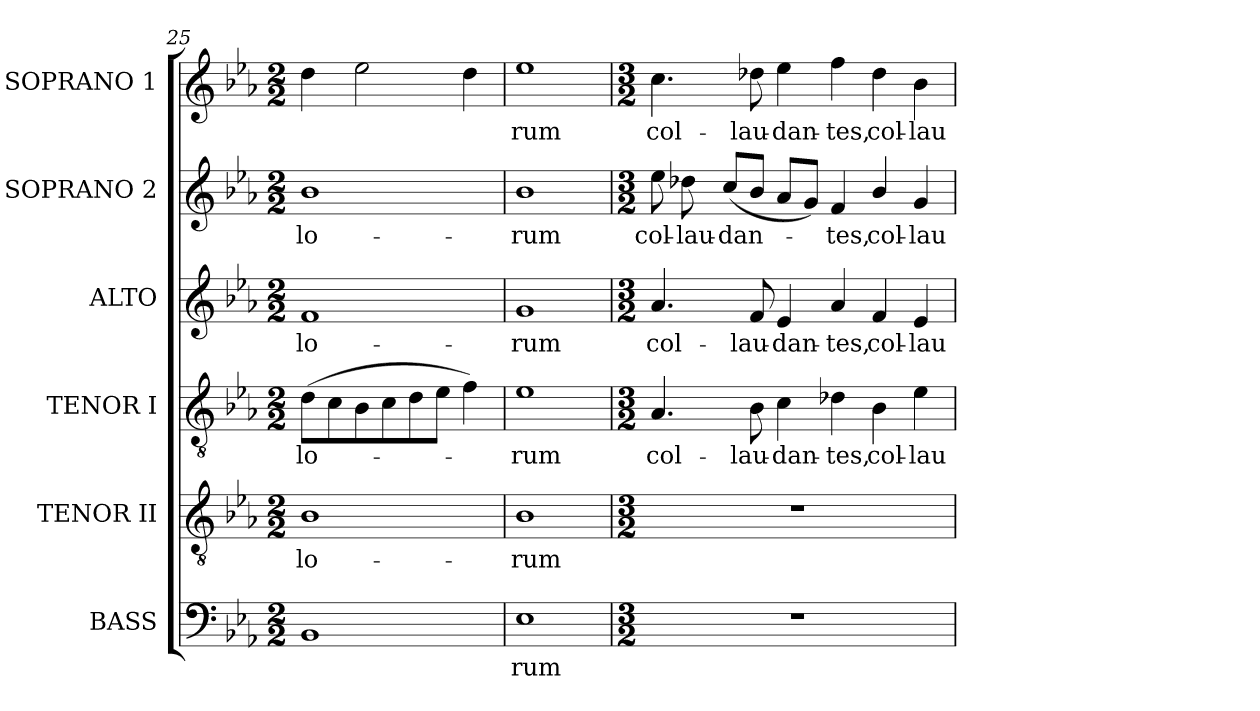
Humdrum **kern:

**kern	**text	**kern	**text	**kern	**text	**kern	**text	**kern	**text	**kern	**text
*part6	*part6	*part5	*part5	*part4	*part4	*part3	*part3	*part2	*part2	*part1	*part1
*staff6	*staff6	*staff5	*staff5	*staff4	*staff4	*staff3	*staff3	*staff2	*staff2	*staff1	*staff1
*I"BASS	*	*I"TENOR II	*	*I"TENOR I	*	*I"ALTO	*	*I"SOPRANO 2	*	*I"SOPRANO 1	*
*clefF4	*	*clefGv2	*	*clefGv2	*	*clefG2	*	*clefG2	*	*clefG2	*
*	*	*ITrd7c12	*	*ITrd7c12	*	*	*	*	*	*	*
*k[b-e-a-]	*	*k[b-e-a-]	*	*k[b-e-a-]	*	*k[b-e-a-]	*	*k[b-e-a-]	*	*k[b-e-a-]	*
*E-:	*	*E-:	*	*E-:	*	*E-:	*	*E-:	*	*E-:	*
*M2/2	*	*M2/2	*	*M2/2	*	*M2/2	*	*M2/2	*	*M2/2	*
=25	=25	=25	=25	=25	=25	=25	=25	=25	=25	=25	=25
!	!	!	!LO:LY:b:color=#000000	!	!	!	!	!	!	!	!
!	!	!	!	!	!LO:LY:b:color=#000000	!	!	!	!	!	!
!	!	!	!	!	!	!	!LO:LY:b:color=#000000	!	!	!	!
!	!	!	!	!	!	!	!	!	!LO:LY:b:color=#000000	!	!
1BB-i	.	1BB-i	-lo-	(8Di\L	-lo-	1fi	-lo-	1b-i	-lo-	4ddi\	.
.	.	.	.	8Ci\	.	.	.	.	.	.	.
.	.	.	.	8BB-i\	.	.	.	.	.	2ee-i\	.
.	.	.	.	8Ci\	.	.	.	.	.	.	.
.	.	.	.	8Di\	.	.	.	.	.	.	.
.	.	.	.	8E-i\J	.	.	.	.	.	.	.
.	.	.	.	4Fi\)	.	.	.	.	.	4ddi\	.
=26	=26	=26	=26	=26	=26	=26	=26	=26	=26	=26	=26
!	!LO:LY:b:color=#000000	!	!	!	!	!	!	!	!	!	!
!	!	!	!LO:LY:b:color=#000000	!	!	!	!	!	!	!	!
!	!	!	!	!	!LO:LY:b:color=#000000	!	!	!	!	!	!
!	!	!	!	!	!	!	!LO:LY:b:color=#000000	!	!	!	!
!	!	!	!	!	!	!	!	!	!LO:LY:b:color=#000000	!	!
!	!	!	!	!	!	!	!	!	!	!	!LO:LY:b:color=#000000
1E-i	-rum	1BB-i	-rum	1E-i	-rum	1gi	-rum	1b-i	-rum	1ee-i	-rum
=27	=27	=27	=27	=27	=27	=27	=27	=27	=27	=27	=27
*M3/2	*	*M3/2	*	*M3/2	*	*M3/2	*	*M3/2	*	*M3/2	*
!LO:N:vis=1	!	!LO:N:vis=1	!	!	!	!	!	!	!	!	!
!	!	!	!	!	!LO:LY:b:color=#000000	!	!	!	!	!	!
!	!	!	!	!	!	!	!LO:LY:b:color=#000000	!	!	!	!
!	!	!	!	!	!	!	!	!	!LO:LY:b:color=#000000	!	!
!	!	!	!	!	!	!	!	!	!	!	!LO:LY:b:color=#000000
1.r	.	1.r	.	4.AA-i/	col-	4.a-i/	col-	8ee-i\	col-	4.cci\	col-
!	!	!	!	!	!	!	!	!	!LO:LY:b:color=#000000	!	!
.	.	.	.	.	.	.	.	8dd-Xi\	-lau-	.	.
!	!	!	!	!	!	!	!	!	!LO:LY:b:color=#000000	!	!
.	.	.	.	.	.	.	.	(8cci/L	-dan-	.	.
!	!	!	!	!	!LO:LY:b:color=#000000	!	!	!	!	!	!
!	!	!	!	!	!	!	!LO:LY:b:color=#000000	!	!	!	!
!	!	!	!	!	!	!	!	!	!	!	!LO:LY:b:color=#000000
.	.	.	.	8BB-i\	-lau-	8fi/	-lau-	8b-i/J	.	8dd-Xi\	-lau-
!	!	!	!	!	!LO:LY:b:color=#000000	!	!	!	!	!	!
!	!	!	!	!	!	!	!LO:LY:b:color=#000000	!	!	!	!
!	!	!	!	!	!	!	!	!	!	!	!LO:LY:b:color=#000000
.	.	.	.	4Ci\	-dan-	4e-i/	-dan-	8a-i/L	.	4ee-i\	-dan-
.	.	.	.	.	.	.	.	8gi/J)	.	.	.
!	!	!	!	!	!LO:LY:b:color=#000000	!	!	!	!	!	!
!	!	!	!	!	!	!	!LO:LY:b:color=#000000	!	!	!	!
!	!	!	!	!	!	!	!	!	!LO:LY:b:color=#000000	!	!
!	!	!	!	!	!	!	!	!	!	!	!LO:LY:b:color=#000000
.	.	.	.	4D-Xi\	-tes,	4a-i/	-tes,	4fi/	-tes,	4ffi\	-tes,
!	!	!	!	!	!LO:LY:b:color=#000000	!	!	!	!	!	!
!	!	!	!	!	!	!	!LO:LY:b:color=#000000	!	!	!	!
!	!	!	!	!	!	!	!	!	!LO:LY:b:color=#000000	!	!
!	!	!	!	!	!	!	!	!	!	!	!LO:LY:b:color=#000000
.	.	.	.	4BB-i\	col-	4fi/	col-	4b-i/	col-	4dd-i\	col-
!	!	!	!	!	!LO:LY:b:color=#000000	!	!	!	!	!	!
!	!	!	!	!	!	!	!LO:LY:b:color=#000000	!	!	!	!
!	!	!	!	!	!	!	!	!	!LO:LY:b:color=#000000	!	!
!	!	!	!	!	!	!	!	!	!	!	!LO:LY:b:color=#000000
.	.	.	.	4E-i\	-lau-	4e-i/	-lau-	4gi/	-lau-	4b-i\	-lau-
=	=	=	=	=	=	=	=	=	=	=	=
*-	*-	*-	*-	*-	*-	*-	*-	*-	*-	*-	*-
